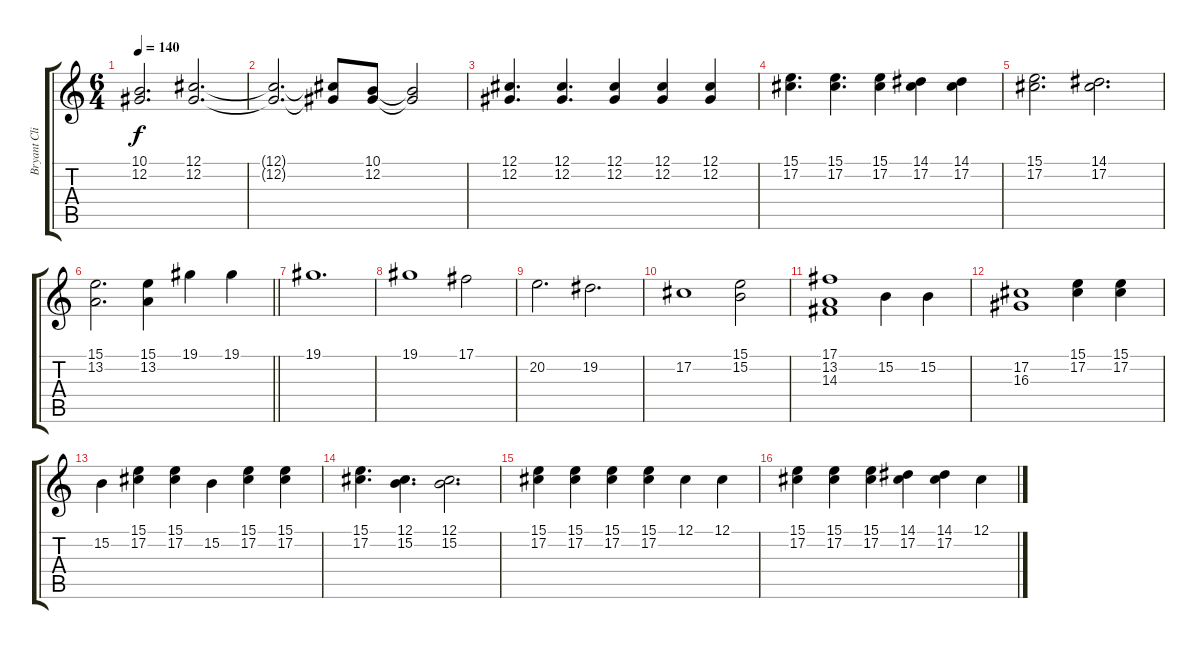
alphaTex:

\track ("Bryant Clifford Meyer" "Bryant Cli") {instrument fx1rain}
\staff {score tabs}
\tuning (Db4 Ab3 E3 B2 Gb2 B1) {hide}
\ts (6 4)
\tempo 140
\clef g2
\ks c
(10.1 12.2).2{d dy f} (12.1 12.2).2{d} |
(12.1{t} 12.2{t}).2{d} (12.1{t} 12.2{t}).8 (10.1 12.2).8 (10.1{t} 12.2{t}).2 |
(12.1 12.2).4{d} (12.1 12.2).4{d} (12.1 12.2).4 (12.1 12.2).4 (12.1 12.2).4 |
(15.1 17.2).4{d} (15.1 17.2).4{d} (15.1 17.2).4 (14.1 17.2).4 (14.1 17.2).4 |
(15.1 17.2).2{d} (14.1 17.2).2{d} |
\barLineRight lightlight
(15.1 13.2).2{d} (15.1 13.2).4 19.1.4 19.1.4 |
\section ("" "")
19.1.1{d} |
19.1.1 17.1.2 |
20.2.2{d} 19.2.2{d} |
17.2.1 (15.1 15.2).2 |
(17.1 13.2 14.3).1 15.2.4 15.2.4 |
(17.2 16.3).1 (15.1 17.2).4 (15.1 17.2).4 |
15.2.4 (15.1 17.2).4 (15.1 17.2).4 15.2.4 (15.1 17.2).4 (15.1 17.2).4 |
(15.1 17.2).4{d} (12.1 15.2).4{d} (12.1 15.2).2{d} |
(15.1 17.2).4 (15.1 17.2).4 (15.1 17.2).4 (15.1 17.2).4 12.1.4 12.1.4 |
(15.1 17.2).4 (15.1 17.2).4 (15.1 17.2).4 (14.1 17.2).4 (14.1 17.2).4 12.1.4
